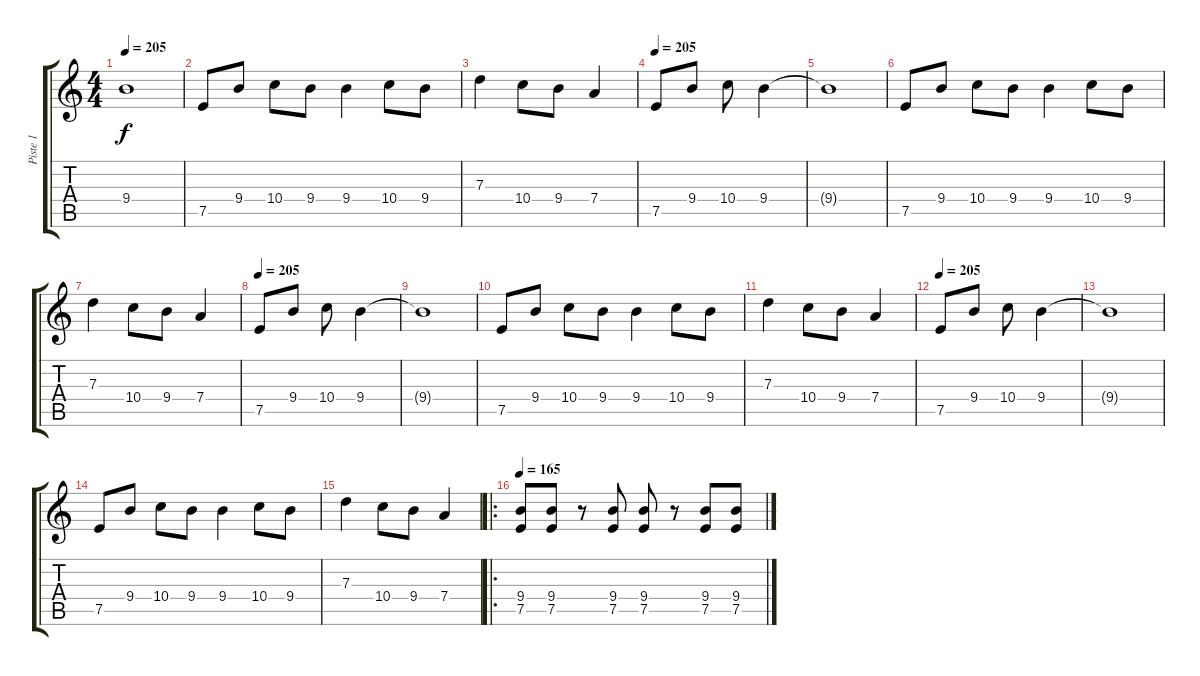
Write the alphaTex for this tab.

\track ("Piste 1" "Piste 1") {instrument electricguitarclean}
\staff {score tabs}
\tuning (E4 B3 G3 D3 A2 E2) {hide}
\ts (4 4)
\tempo 205
\clef g2
\ks c
9.4{t}.1{dy f} |
7.5.8 9.4.8 10.4.8 9.4.8 9.4.4 10.4.8 9.4.8 |
7.3.4 10.4.8 9.4.8 7.4.4 |
\tempo 205
7.5.8{instrument distortionguitar} 9.4.8 10.4.8 9.4.4 |
9.4{t}.1 |
7.5.8 9.4.8 10.4.8 9.4.8 9.4.4 10.4.8 9.4.8 |
7.3.4 10.4.8 9.4.8 7.4.4 |
\tempo 205
7.5.8{instrument distortionguitar} 9.4.8 10.4.8 9.4.4 |
9.4{t}.1 |
7.5.8 9.4.8 10.4.8 9.4.8 9.4.4 10.4.8 9.4.8 |
7.3.4 10.4.8 9.4.8 7.4.4 |
\tempo 205
7.5.8{instrument distortionguitar} 9.4.8 10.4.8 9.4.4 |
9.4{t}.1 |
7.5.8 9.4.8 10.4.8 9.4.8 9.4.4 10.4.8 9.4.8 |
7.3.4 10.4.8 9.4.8 7.4.4 |
\ro
\tempo 165
(9.4 7.5).8{instrument distortionguitar} (9.4 7.5).8 r.8 (9.4 7.5).8 (9.4 7.5).8 r.8 (9.4 7.5).8 (9.4 7.5).8
